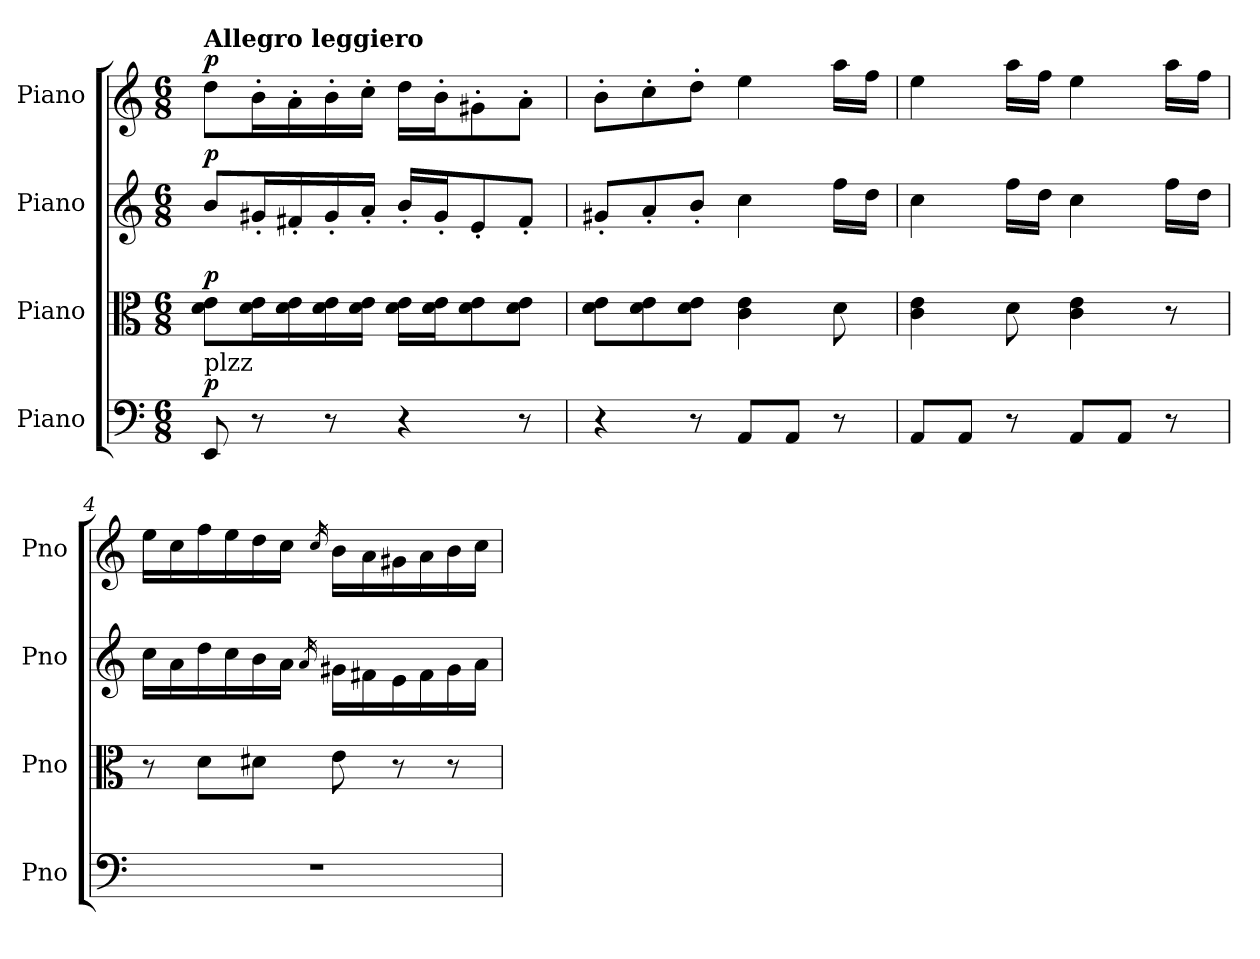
**kern	**dynam	**kern	**dynam	**kern	**dynam	**kern	**dynam
*part4	*part4	*part3	*part3	*part2	*part2	*part1	*part1
*staff4	*staff4	*staff3	*staff3	*staff2	*staff2	*staff1	*staff1
*I"Piano	*	*I"Piano	*	*I"Piano	*	*I"Piano	*
*I'Pno	*	*I'Pno	*	*I'Pno	*	*I'Pno	*
*clefF4	*	*clefC3	*	*clefG2	*	*clefG2	*
*k[]	*	*k[]	*	*k[]	*	*k[]	*
*M6/8	*	*M6/8	*	*M6/8	*	*M6/8	*
=1	=1	=1	=1	=1	=1	=1	=1
!	!	!	!	!	!	!LO:TX:a:B:t=Allegro leggiero	!
!LO:TX:a:t=plzz	!	!	!	!	!	!	!
!	!LO:DY:a	!	!LO:DY:a	!	!LO:DY:a	!	!LO:DY:a
8EE/	p	8d\ 8e\L	p	8b/L	p	8dd\L	p
8r	.	16d\ 16e\L	.	16g#X'/L	.	16b'\L	.
.	.	16d\ 16e\	.	16f#X'/	.	16a'\	.
8r	.	16d\ 16e\	.	16g#'/	.	16b'\	.
.	.	16d\ 16e\JJ	.	16a'/JJ	.	16cc'\JJ	.
4r	.	16d\ 16e\LL	.	16b'/LL	.	16dd\LL	.
.	.	16d\ 16e\J	.	16g#'/J	.	16b'\J	.
.	.	8d\ 8e\	.	8e'/	.	8g#X'\	.
8r	.	8d\ 8e\J	.	8f#'/J	.	8a'\J	.
=2	=2	=2	=2	=2	=2	=2	=2
4r	.	8d\ 8e\L	.	8g#X'/L	.	8b'\L	.
.	.	8d\ 8e\	.	8a'/	.	8cc'\	.
8r	.	8d\ 8e\J	.	8b'/J	.	8dd'\J	.
8AA/L	.	4c\ 4e\	.	4cc\	.	4ee\	.
8AA/J	.	.	.	.	.	.	.
8r	.	8d\	.	16ff\LL	.	16aa\LL	.
.	.	.	.	16dd\JJ	.	16ff\JJ	.
=3	=3	=3	=3	=3	=3	=3	=3
8AA/L	.	4c\ 4e\	.	4cc\	.	4ee\	.
8AA/J	.	.	.	.	.	.	.
8r	.	8d\	.	16ff\LL	.	16aa\LL	.
.	.	.	.	16dd\JJ	.	16ff\JJ	.
8AA/L	.	4c\ 4e\	.	4cc\	.	4ee\	.
8AA/J	.	.	.	.	.	.	.
8r	.	8r	.	16ff\LL	.	16aa\LL	.
.	.	.	.	16dd\JJ	.	16ff\JJ	.
=4	=4	=4	=4	=4	=4	=4	=4
2.r	.	8r	.	16cc\LL	.	16ee\LL	.
.	.	.	.	16a\	.	16cc\	.
.	.	8d\L	.	16dd\	.	16ff\	.
.	.	.	.	16cc\	.	16ee\	.
.	.	8d#X\J	.	16b\	.	16dd\	.
.	.	.	.	16a\JJ	.	16cc\JJ	.
.	.	.	.	16qa/	.	16qcc/	.
.	.	8e\	.	16g#X\LL	.	16b\LL	.
.	.	.	.	16f#X\	.	16a\	.
.	.	8r	.	16e\	.	16g#X\	.
.	.	.	.	16f#\	.	16a\	.
.	.	8r	.	16g#\	.	16b\	.
.	.	.	.	16a\JJ	.	16cc\JJ	.
=	=	=	=	=	=	=	=
*-	*-	*-	*-	*-	*-	*-	*-
